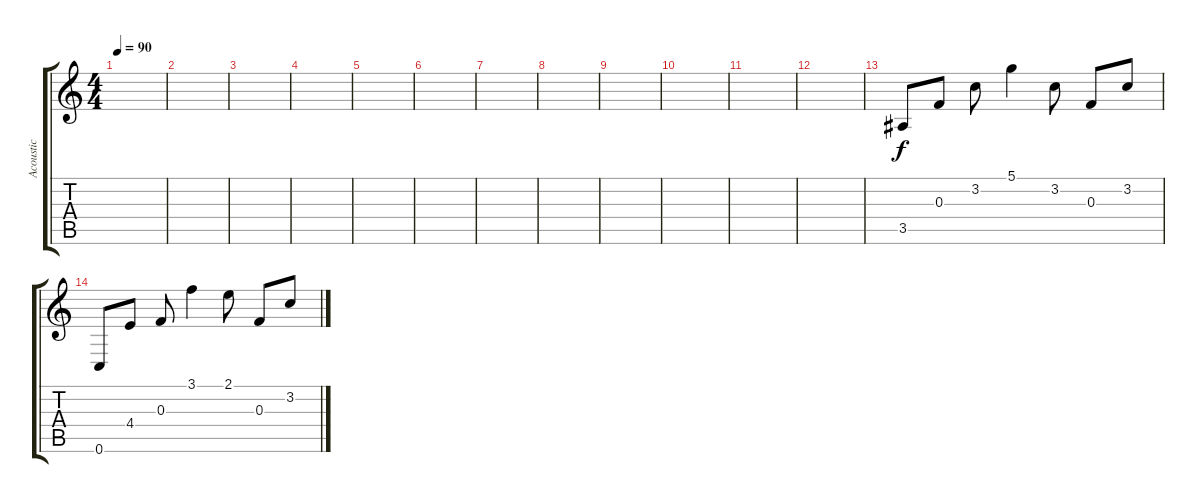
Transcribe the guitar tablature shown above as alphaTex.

\track ("Acoustic" "Acoustic") {instrument acousticguitarsteel}
\staff {score tabs}
\tuning (D4 A3 F3 C3 G2 C2) {hide}
\ts (4 4)
\tempo 90
\clef g2
\ks c
|
|
|
|
|
|
|
|
|
|
|
|
3.5.8 0.3.8 3.2.8 5.1.4 3.2.8 0.3.8 3.2.8 |
0.6.8 4.4.8 0.3.8 3.1.4 2.1.8 0.3.8 3.2.8
